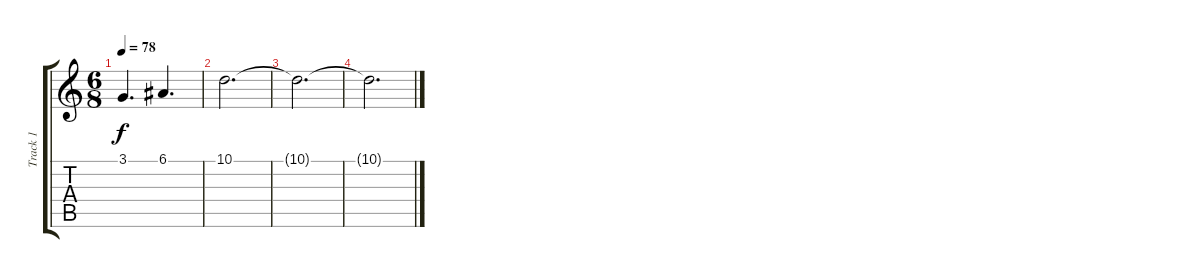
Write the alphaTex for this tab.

\track ("Track 1" "Track 1") {instrument choiraahs}
\staff {score tabs}
\tuning (E4 B3 G3 D3 A2 E2) {hide}
\ts (6 8)
\tempo 78
\clef g2
\ks c
3.1.4{d dy f} 6.1.4{d} |
10.1.2{d} |
10.1{t}.2{d volume 3} |
10.1{t}.2{d}
